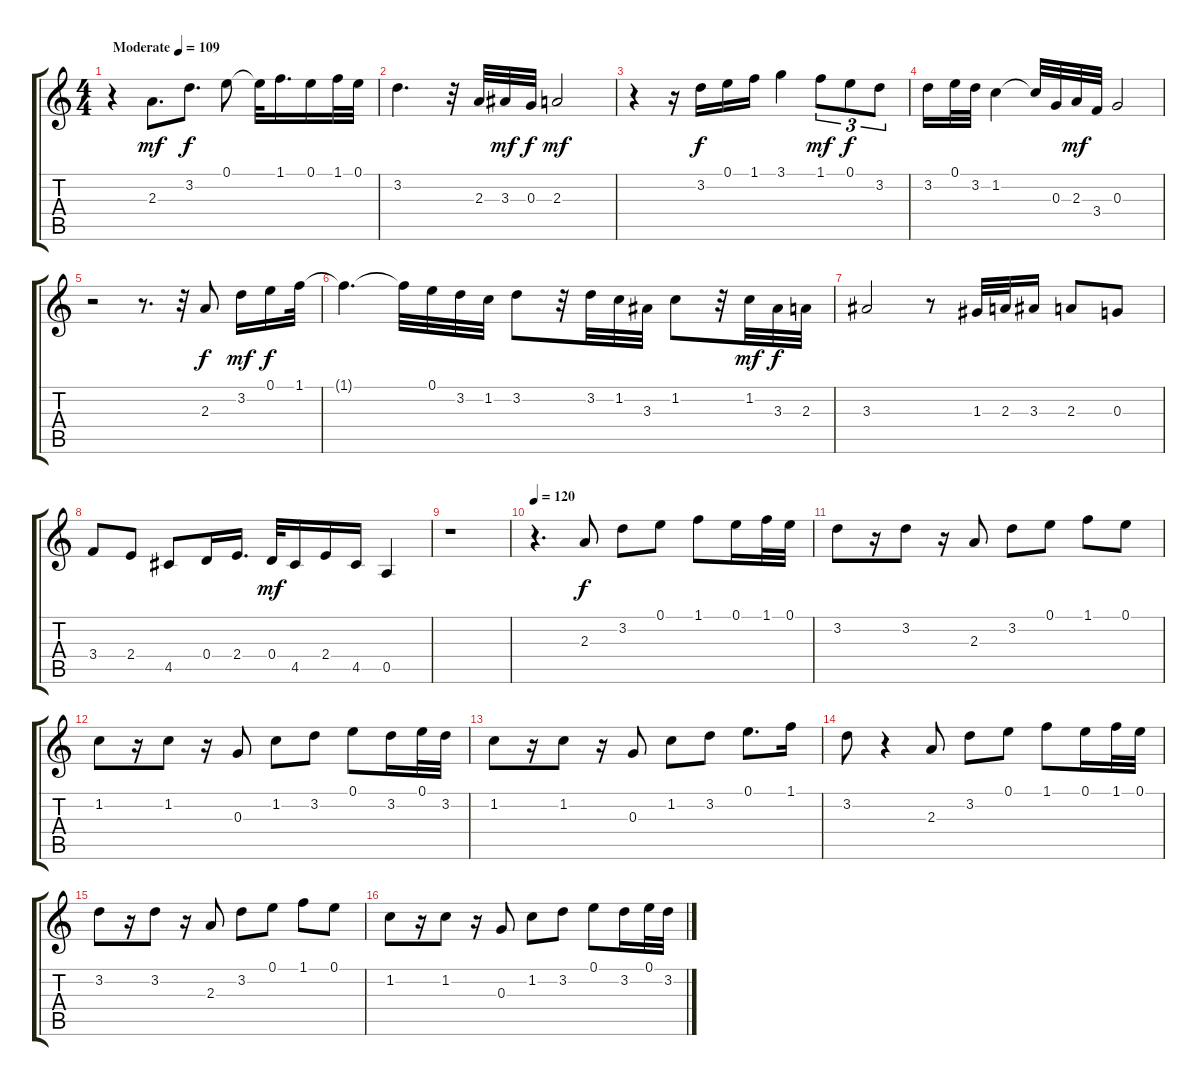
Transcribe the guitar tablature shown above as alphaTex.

\track "" {instrument acousticguitarsteel}
\staff {score tabs}
\tuning (E4 B3 G3 D3 A2 E2) {hide}
\ts (4 4)
\tempo (109 "Moderate")
\clef g2
\ks c
r.4{dy mf instrument acousticguitarsteel} 2.3.8{d} 3.2.8{d dy f} 0.1.8 0.1{t}.32 1.1.16{d} 0.1.16 1.1.32 0.1.32 |
3.2.4{d} r.32 2.3.32 3.3.32{dy mf} 0.3.32{dy f} 2.3.2{dy mf} |
r.4 r.16 3.2.16{dy f} 0.1.16 1.1.16 3.1.4 1.1.8{tu (3 2) dy mf} 0.1.8{tu (3 2) dy f} 3.2.8{tu (3 2)} |
3.2.16 0.1.32 3.2.32 1.2.4 1.2{t}.32 0.3.32 2.3.32{dy mf} 3.4.32 0.3.2 |
r.2 r.8{d} r.32 2.3.8{dy f} 3.2.16{dy mf} 0.1.16{dy f} 1.1.32 |
1.1{t}.4{d} 1.1{t}.32 0.1.32 3.2.32 1.2.32 3.2.8 r.32 3.2.32 1.2.32 3.3.32 1.2.8 r.32 1.2.32{dy mf} 3.3.32{dy f} 2.3.32 |
3.3.2 r.8 1.3.32 2.3.32 3.3.16 2.3.8 0.3.8 |
3.4.8 2.4.8 4.5.8 0.4.16 2.4.16{d} 0.4.32{dy mf} 4.5.16 2.4.16 4.5.16 0.5.4 |
r.1 |
\tempo 120
r.4{d} 2.3.8{dy f} 3.2.8 0.1.8 1.1.8 0.1.16 1.1.32 0.1.32 |
3.2.8 r.16 3.2.8 r.16 2.3.8 3.2.8 0.1.8 1.1.8 0.1.8 |
1.2.8 r.16 1.2.8 r.16 0.3.8 1.2.8 3.2.8 0.1.8 3.2.16 0.1.32 3.2.32 |
1.2.8 r.16 1.2.8 r.16 0.3.8 1.2.8 3.2.8 0.1.8{d} 1.1.16 |
3.2.8 r.4 2.3.8 3.2.8 0.1.8 1.1.8 0.1.16 1.1.32 0.1.32 |
3.2.8 r.16 3.2.8 r.16 2.3.8 3.2.8 0.1.8 1.1.8 0.1.8 |
1.2.8 r.16 1.2.8 r.16 0.3.8 1.2.8 3.2.8 0.1.8 3.2.16 0.1.32 3.2.32
